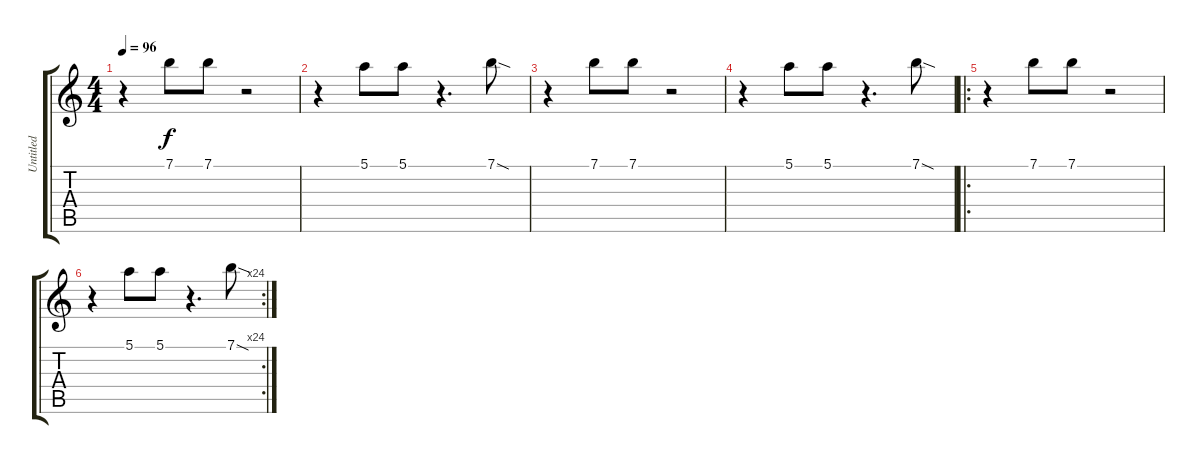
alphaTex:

\track ("Untitled" "Untitled") {instrument acousticguitarnylon}
\staff {score tabs}
\tuning (E4 B3 G3 D3 A2 E2) {hide}
\ts (4 4)
\tempo 96
\clef g2
\ks c
r.4{dy f instrument acousticguitarnylon} 7.1.8 7.1.8 r.2 |
r.4 5.1.8 5.1.8 r.4{d} 7.1{sod}.8 |
r.4 7.1.8 7.1.8 r.2 |
r.4 5.1.8 5.1.8 r.4{d} 7.1{sod}.8 |
\ro
r.4 7.1.8 7.1.8 r.2 |
\rc 24
r.4 5.1.8 5.1.8 r.4{d} 7.1{sod}.8
